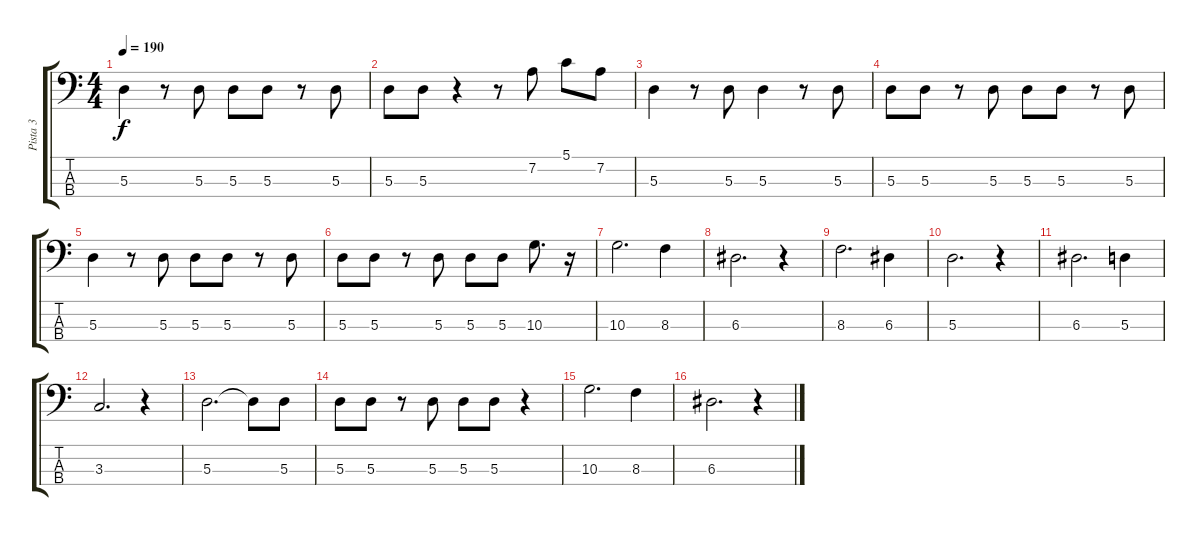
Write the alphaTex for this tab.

\track ("Pista 3" "Pista 3") {instrument electricbasspick}
\staff {score tabs}
\tuning (G2 D2 A1 E1) {hide}
\ts (4 4)
\tempo 190
\clef f4
\ks c
5.3.4{dy f} r.8 5.3.8 5.3.8 5.3.8 r.8 5.3.8 |
5.3.8 5.3.8 r.4 r.8 7.2.8 5.1.8 7.2.8 |
5.3.4 r.8 5.3.8 5.3.4 r.8 5.3.8 |
5.3.8 5.3.8 r.8 5.3.8 5.3.8 5.3.8 r.8 5.3.8 |
5.3.4 r.8 5.3.8 5.3.8 5.3.8 r.8 5.3.8 |
5.3.8 5.3.8 r.8 5.3.8 5.3.8 5.3.8 10.3.8{d} r.16 |
10.3.2{d} 8.3.4 |
6.3.2{d} r.4 |
8.3.2{d} 6.3.4 |
5.3.2{d} r.4 |
6.3.2{d} 5.3.4 |
3.3.2{d} r.4 |
5.3.2{d} 5.3{t}.8 5.3.8 |
5.3.8 5.3.8 r.8 5.3.8 5.3.8 5.3.8 r.4 |
10.3.2{d} 8.3.4 |
6.3.2{d} r.4
